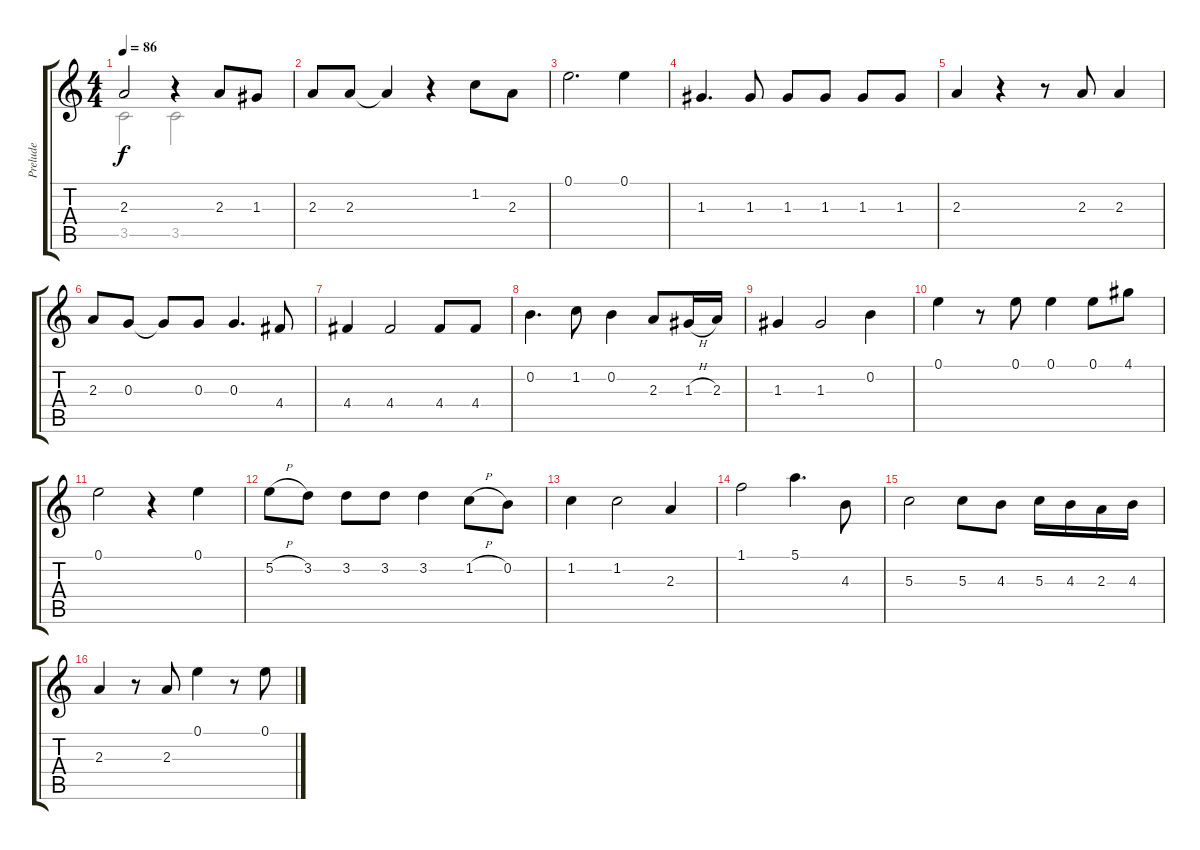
\track ("Prelude " "Prelude ") {instrument acousticguitarnylon}
\staff {score tabs}
\tuning (E4 B3 G3 D3 A2 E2) {hide}
\voice
\ts (4 4)
\tempo 86
\clef g2
\ks c
2.3.2{dy f} r.4 2.3.8 1.3.8 |
2.3.8 2.3.8 2.3{t}.4 r.4 1.2.8 2.3.8 |
0.1.2{d} 0.1.4 |
1.3.4{d} 1.3.8 1.3.8 1.3.8 1.3.8 1.3.8 |
2.3.4 r.4 r.8 2.3.8 2.3.4 |
2.3.8 0.3.8 0.3{t}.8 0.3.8 0.3.4{d} 4.4.8 |
4.4.4 4.4.2 4.4.8 4.4.8 |
0.2.4{d} 1.2.8 0.2.4 2.3.8 1.3{h}.16 2.3.16 |
1.3.4 1.3.2 0.2.4 |
0.1.4 r.8 0.1.8 0.1.4 0.1.8 4.1.8 |
0.1.2 r.4 0.1.4 |
5.2{h}.8 3.2.8 3.2.8 3.2.8 3.2.4 1.2{h}.8 0.2.8 |
1.2.4 1.2.2 2.3.4 |
1.1.2 5.1.4{d} 4.3.8 |
5.3.2 5.3.8 4.3.8 5.3.16 4.3.16 2.3.16 4.3.16 |
2.3.4 r.8 2.3.8 0.1.4 r.8 0.1.8
\voice
\clef g2
\ottava regular
\simile none
\ks c
3.5.2{dy f} 3.5.2 |
|
|
|
|
|
|
|
|
|
|
|
|
|
|
